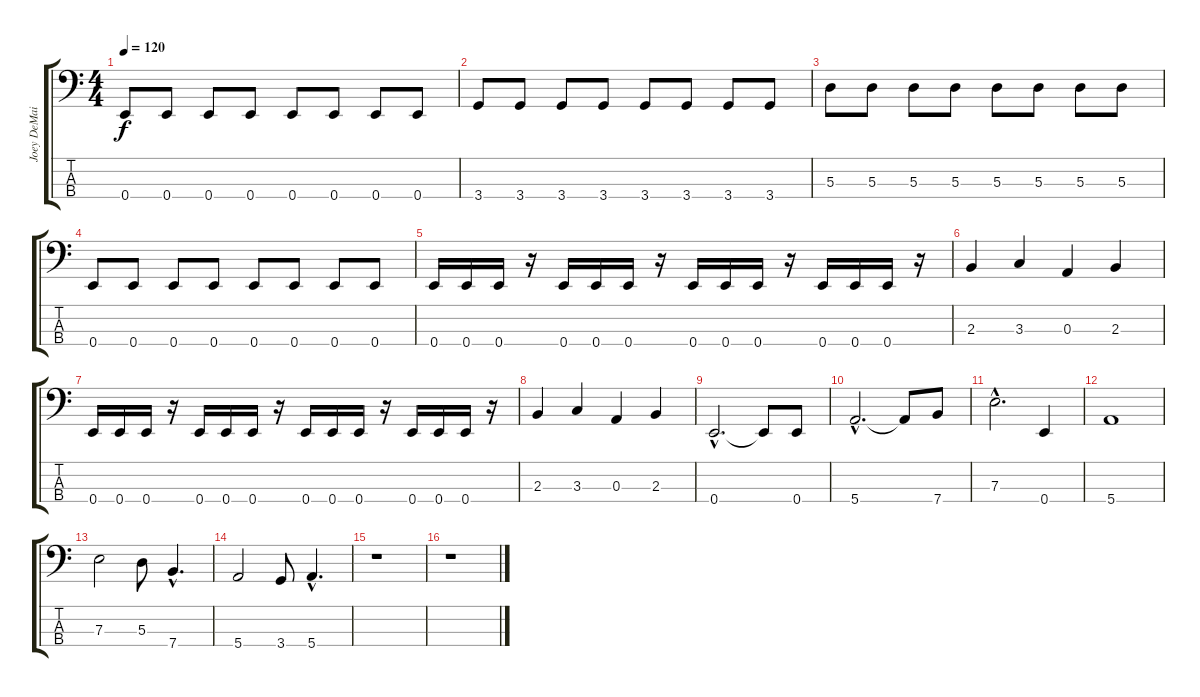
\track ("Joey DeMaio" "Joey DeMai") {instrument electricbasspick}
\staff {score tabs}
\tuning (G2 D2 A1 E1) {hide}
\ts (4 4)
\tempo 120
\clef f4
\ks c
0.4.8{dy f} 0.4.8 0.4.8 0.4.8 0.4.8 0.4.8 0.4.8 0.4.8 |
3.4.8 3.4.8 3.4.8 3.4.8 3.4.8 3.4.8 3.4.8 3.4.8 |
5.3.8 5.3.8 5.3.8 5.3.8 5.3.8 5.3.8 5.3.8 5.3.8 |
0.4.8 0.4.8 0.4.8 0.4.8 0.4.8 0.4.8 0.4.8 0.4.8 |
0.4.16 0.4.16 0.4.16 r.16 0.4.16 0.4.16 0.4.16 r.16 0.4.16 0.4.16 0.4.16 r.16 0.4.16 0.4.16 0.4.16 r.16 |
2.3.4 3.3.4 0.3.4 2.3.4 |
0.4.16 0.4.16 0.4.16 r.16 0.4.16 0.4.16 0.4.16 r.16 0.4.16 0.4.16 0.4.16 r.16 0.4.16 0.4.16 0.4.16 r.16 |
2.3.4 3.3.4 0.3.4 2.3.4 |
0.4{hac}.2{d} 0.4{t}.8 0.4.8 |
5.4{hac}.2{d} 5.4{t}.8 7.4.8 |
7.3{hac}.2{d} 0.4.4 |
5.4.1 |
7.3.2 5.3.8 7.4{hac}.4{d} |
5.4.2 3.4.8 5.4{hac}.4{d} |
r.1 |
r.1
